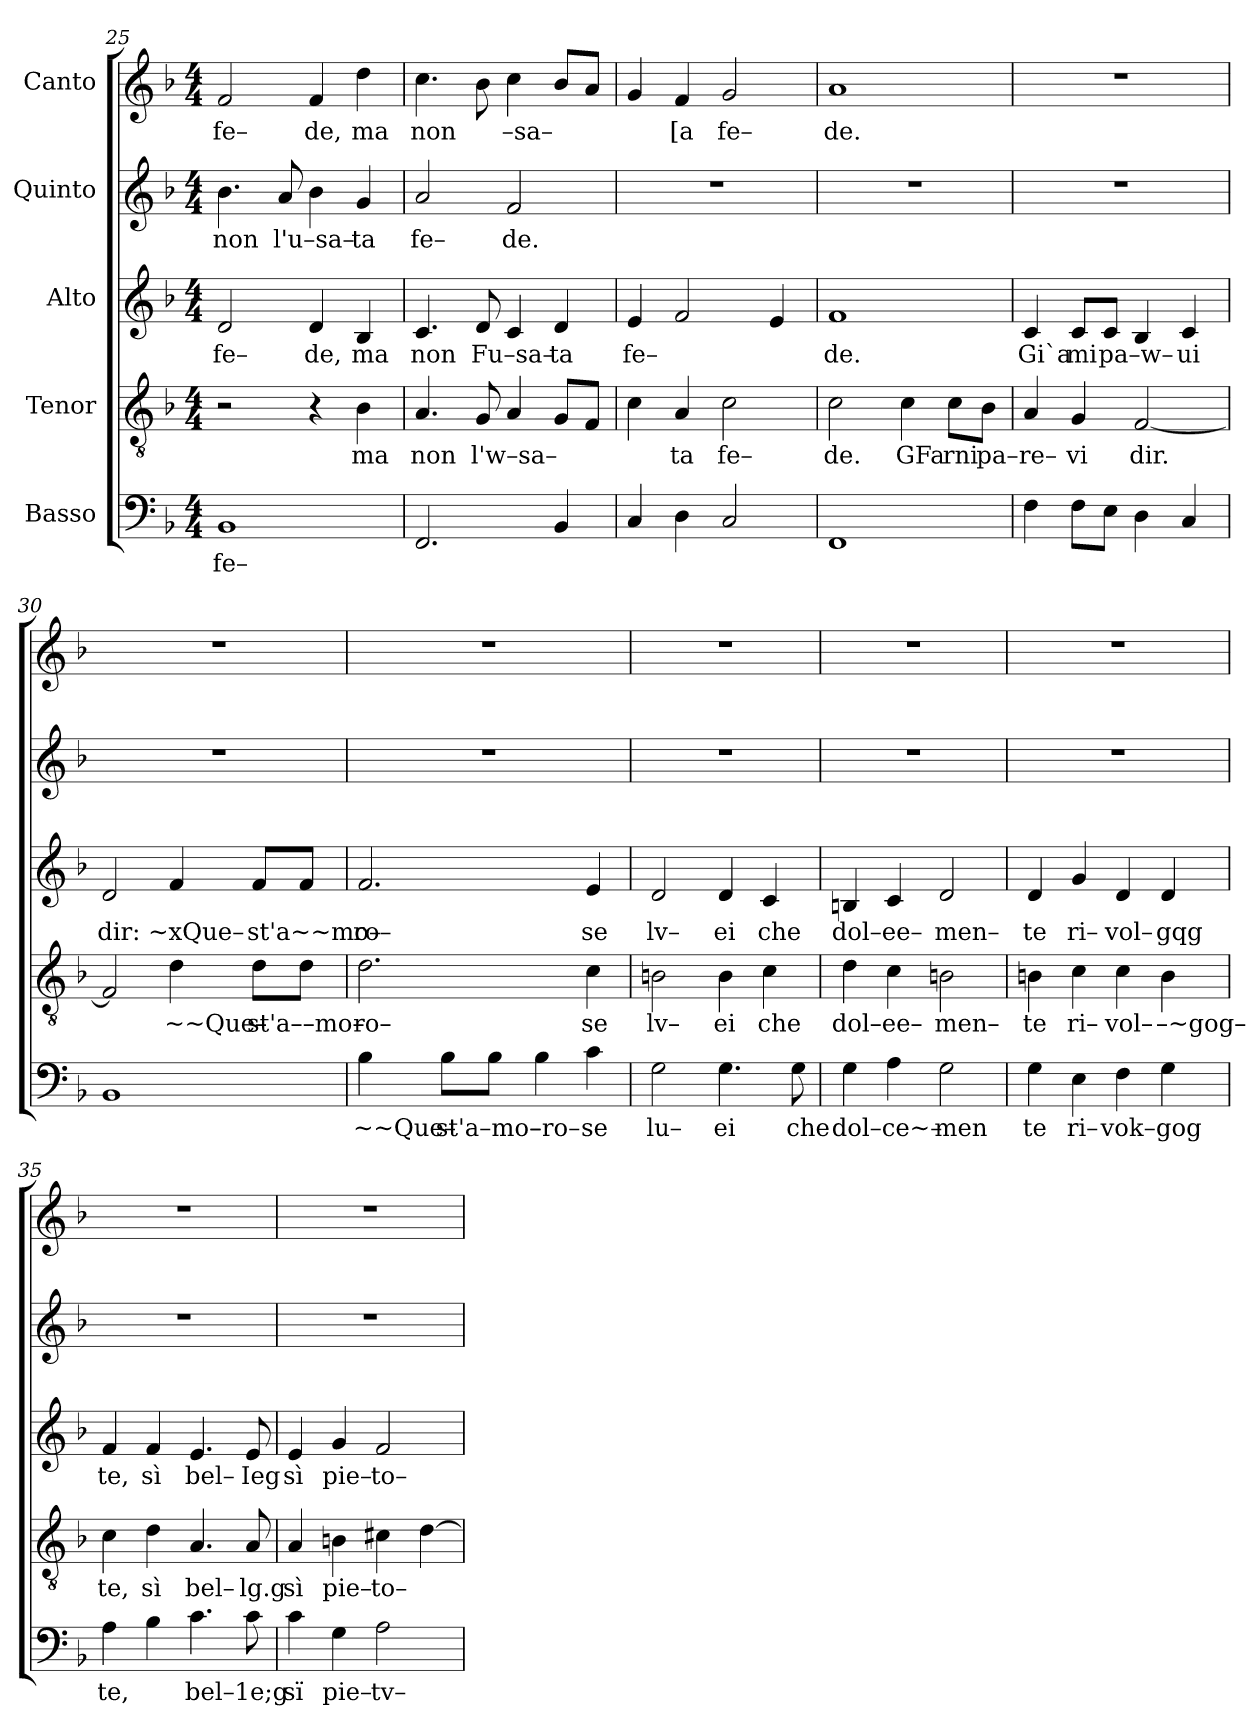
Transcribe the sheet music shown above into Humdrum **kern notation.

**kern	**text	**kern	**text	**kern	**text	**kern	**text	**kern	**text
*part5	*part5	*part4	*part4	*part3	*part3	*part2	*part2	*part1	*part1
*staff5	*staff5	*staff4	*staff4	*staff3	*staff3	*staff2	*staff2	*staff1	*staff1
*I"Basso	*	*I"Tenor	*	*I"Alto	*	*I"Quinto	*	*I"Canto	*
*clefF4	*	*clefGv2	*	*clefG2	*	*clefG2	*	*clefG2	*
*k[b-]	*	*k[b-]	*	*k[b-]	*	*k[b-]	*	*k[b-]	*
*F:	*	*F:	*	*F:	*	*F:	*	*F:	*
*M4/4	*	*M4/4	*	*M4/4	*	*M4/4	*	*M4/4	*
=25	=25	=25	=25	=25	=25	=25	=25	=25	=25
!	!LO:LY:b	!	!	!	!LO:LY:b	!	!LO:LY:b	!	!LO:LY:b
1BB-	fe–	2r	.	2d/	fe–	4.b-\	non	2f/	fe–
!	!	!	!	!	!	!	!LO:LY:b	!	!
.	.	.	.	.	.	8a/	l'u–sa–	.	.
!	!	!	!	!	!LO:LY:b	!	!	!	!LO:LY:b
.	.	4r	.	4d/	de,	4b-\	.	4f/	de,
!	!	!	!LO:LY:b	!	!LO:LY:b	!	!LO:LY:b	!	!LO:LY:b
.	.	4B-\	ma	4B-/	ma	4g/	ta	4dd\	ma
=26	=26	=26	=26	=26	=26	=26	=26	=26	=26
!	!	!	!LO:LY:b	!	!LO:LY:b	!	!LO:LY:b	!	!LO:LY:b
2.FF/	.	4.A/	non	4.c/	non	2a/	fe–	4.cc\	non
!	!	!	!LO:LY:b	!	!LO:LY:b	!	!	!	!
.	.	8G/	l'w–sa–	8d/	Fu–sa–	.	.	8b-\	.
!	!	!	!	!	!	!	!LO:LY:b	!	!LO:LY:b
.	.	4A/	.	4c/	.	2f/	de.	4cc\	–sa–
!	!	!	!	!	!LO:LY:b	!	!	!	!
4BB-/	.	8G/L	.	4d/	ta	.	.	8b-/L	.
.	.	8F/J	.	.	.	.	.	8a/J	.
=27	=27	=27	=27	=27	=27	=27	=27	=27	=27
!	!	!	!	!	!LO:LY:b	!	!	!	!
4C/	.	4c\	.	4e/	fe–	1r	.	4g/	.
!	!	!	!LO:LY:b	!	!	!	!	!	!LO:LY:b
4D\	.	4A/	ta	2f/	.	.	.	4f/	[a
!	!	!	!LO:LY:b	!	!	!	!	!	!LO:LY:b
2C/	.	2c\	fe–	.	.	.	.	2g/	fe–
.	.	.	.	4e/	.	.	.	.	.
=28	=28	=28	=28	=28	=28	=28	=28	=28	=28
!	!	!	!LO:LY:b	!	!LO:LY:b	!	!	!	!LO:LY:b
1FF	.	2c\	de.	1f	de.	1r	.	1a	de.
!	!	!	!LO:LY:b	!	!	!	!	!	!
.	.	4c\	GFa	.	.	.	.	.	.
!	!	!	!LO:LY:b	!	!	!	!	!	!
.	.	8c\L	rni	.	.	.	.	.	.
!	!	!	!LO:LY:b	!	!	!	!	!	!
.	.	8B-\J	pa–	.	.	.	.	.	.
=29	=29	=29	=29	=29	=29	=29	=29	=29	=29
!	!	!	!LO:LY:b	!	!LO:LY:b	!	!	!	!
4F\	.	4A/	re–	4c/	Gi`a	1r	.	1r	.
!	!	!	!LO:LY:b	!	!LO:LY:b	!	!	!	!
8F\L	.	4G/	vi	8c/L	mi	.	.	.	.
!	!	!	!	!	!LO:LY:b	!	!	!	!
8E\J	.	.	.	8c/J	pa–w–	.	.	.	.
!	!	!	!LO:LY:b	!	!	!	!	!	!
4D\	.	[2F/	dir.	4B-/	.	.	.	.	.
!	!	!	!	!	!LO:LY:b	!	!	!	!
4C/	.	.	.	4c/	ui	.	.	.	.
=30	=30	=30	=30	=30	=30	=30	=30	=30	=30
!	!	!	!	!	!LO:LY:b	!	!	!	!
1BB-	.	2F/]	.	2d/	dir:	1r	.	1r	.
!	!	!	!LO:LY:b	!	!LO:LY:b	!	!	!	!
.	.	4d\	~~Que–	4f/	~xQue–	.	.	.	.
!	!	!	!LO:LY:b	!	!LO:LY:b	!	!	!	!
.	.	8d\L	st'a––mo–	8f/L	st'a~~mo–	.	.	.	.
.	.	8d\J	.	8f/J	.	.	.	.	.
=31	=31	=31	=31	=31	=31	=31	=31	=31	=31
!	!LO:LY:b	!	!LO:LY:b	!	!LO:LY:b	!	!	!	!
4B-\	~~Que–	2.d\	ro–	2.f/	ro–	1r	.	1r	.
!	!LO:LY:b	!	!	!	!	!	!	!	!
8B-\L	st'a–mo–	.	.	.	.	.	.	.	.
8B-\J	.	.	.	.	.	.	.	.	.
!	!LO:LY:b	!	!	!	!	!	!	!	!
4B-\	–ro–	.	.	.	.	.	.	.	.
!	!LO:LY:b	!	!LO:LY:b	!	!LO:LY:b	!	!	!	!
4c\	se	4c\	se	4e/	se	.	.	.	.
=32	=32	=32	=32	=32	=32	=32	=32	=32	=32
!	!LO:LY:b	!	!LO:LY:b	!	!LO:LY:b	!	!	!	!
2G\	lu–	2Bn\	lv–	2d/	lv–	1r	.	1r	.
!	!LO:LY:b	!	!LO:LY:b	!	!LO:LY:b	!	!	!	!
4.G\	ei	4B\	ei	4d/	ei	.	.	.	.
!	!	!	!LO:LY:b	!	!LO:LY:b	!	!	!	!
.	.	4c\	che	4c/	che	.	.	.	.
!	!LO:LY:b	!	!	!	!	!	!	!	!
8G\	che	.	.	.	.	.	.	.	.
=33	=33	=33	=33	=33	=33	=33	=33	=33	=33
!	!LO:LY:b	!	!LO:LY:b	!	!LO:LY:b	!	!	!	!
4G\	dol–	4d\	dol–	4Bn/	dol–	1r	.	1r	.
!	!LO:LY:b	!	!LO:LY:b	!	!LO:LY:b	!	!	!	!
4A\	ce~–	4c\	ee–	4c/	ee–	.	.	.	.
!	!LO:LY:b	!	!LO:LY:b	!	!LO:LY:b	!	!	!	!
2G\	men	2Bn\	men–	2d/	men–	.	.	.	.
=34	=34	=34	=34	=34	=34	=34	=34	=34	=34
!	!LO:LY:b	!	!LO:LY:b	!	!LO:LY:b	!	!	!	!
4G\	te	4Bn\	te	4d/	te	1r	.	1r	.
!	!LO:LY:b	!	!LO:LY:b	!	!LO:LY:b	!	!	!	!
4E\	ri–	4c\	ri–	4g/	ri–	.	.	.	.
!	!LO:LY:b	!	!LO:LY:b	!	!LO:LY:b	!	!	!	!
4F\	vok–	4c\	vol–	4d/	vol–	.	.	.	.
!	!LO:LY:b	!	!LO:LY:b	!	!LO:LY:b	!	!	!	!
4G\	gog	4B\	–~gog–	4d/	gqg	.	.	.	.
=35	=35	=35	=35	=35	=35	=35	=35	=35	=35
!	!LO:LY:b	!	!LO:LY:b	!	!LO:LY:b	!	!	!	!
4A\	te,	4c\	te,	4f/	te,	1r	.	1r	.
!	!	!	!LO:LY:b	!	!LO:LY:b	!	!	!	!
4B-\	.	4d\	sì	4f/	sì	.	.	.	.
!	!LO:LY:b	!	!LO:LY:b	!	!LO:LY:b	!	!	!	!
4.c\	bel–	4.A/	bel–	4.e/	bel–	.	.	.	.
!	!LO:LY:b	!	!LO:LY:b	!	!LO:LY:b	!	!	!	!
8c\	1e;g	8A/	lg.g	8e/	Ieg	.	.	.	.
=36	=36	=36	=36	=36	=36	=36	=36	=36	=36
!	!LO:LY:b	!	!LO:LY:b	!	!LO:LY:b	!	!	!	!
4c\	sï	4A/	sì	4e/	sì	1r	.	1r	.
!	!LO:LY:b	!	!LO:LY:b	!	!LO:LY:b	!	!	!	!
4G\	pie–	4Bn\	pie–	4g/	pie–	.	.	.	.
!	!LO:LY:b	!	!LO:LY:b	!	!LO:LY:b	!	!	!	!
2A\	tv–	4c#X\	to–	2f/	to–	.	.	.	.
.	.	[4d\	.	.	.	.	.	.	.
=	=	=	=	=	=	=	=	=	=
*-	*-	*-	*-	*-	*-	*-	*-	*-	*-
